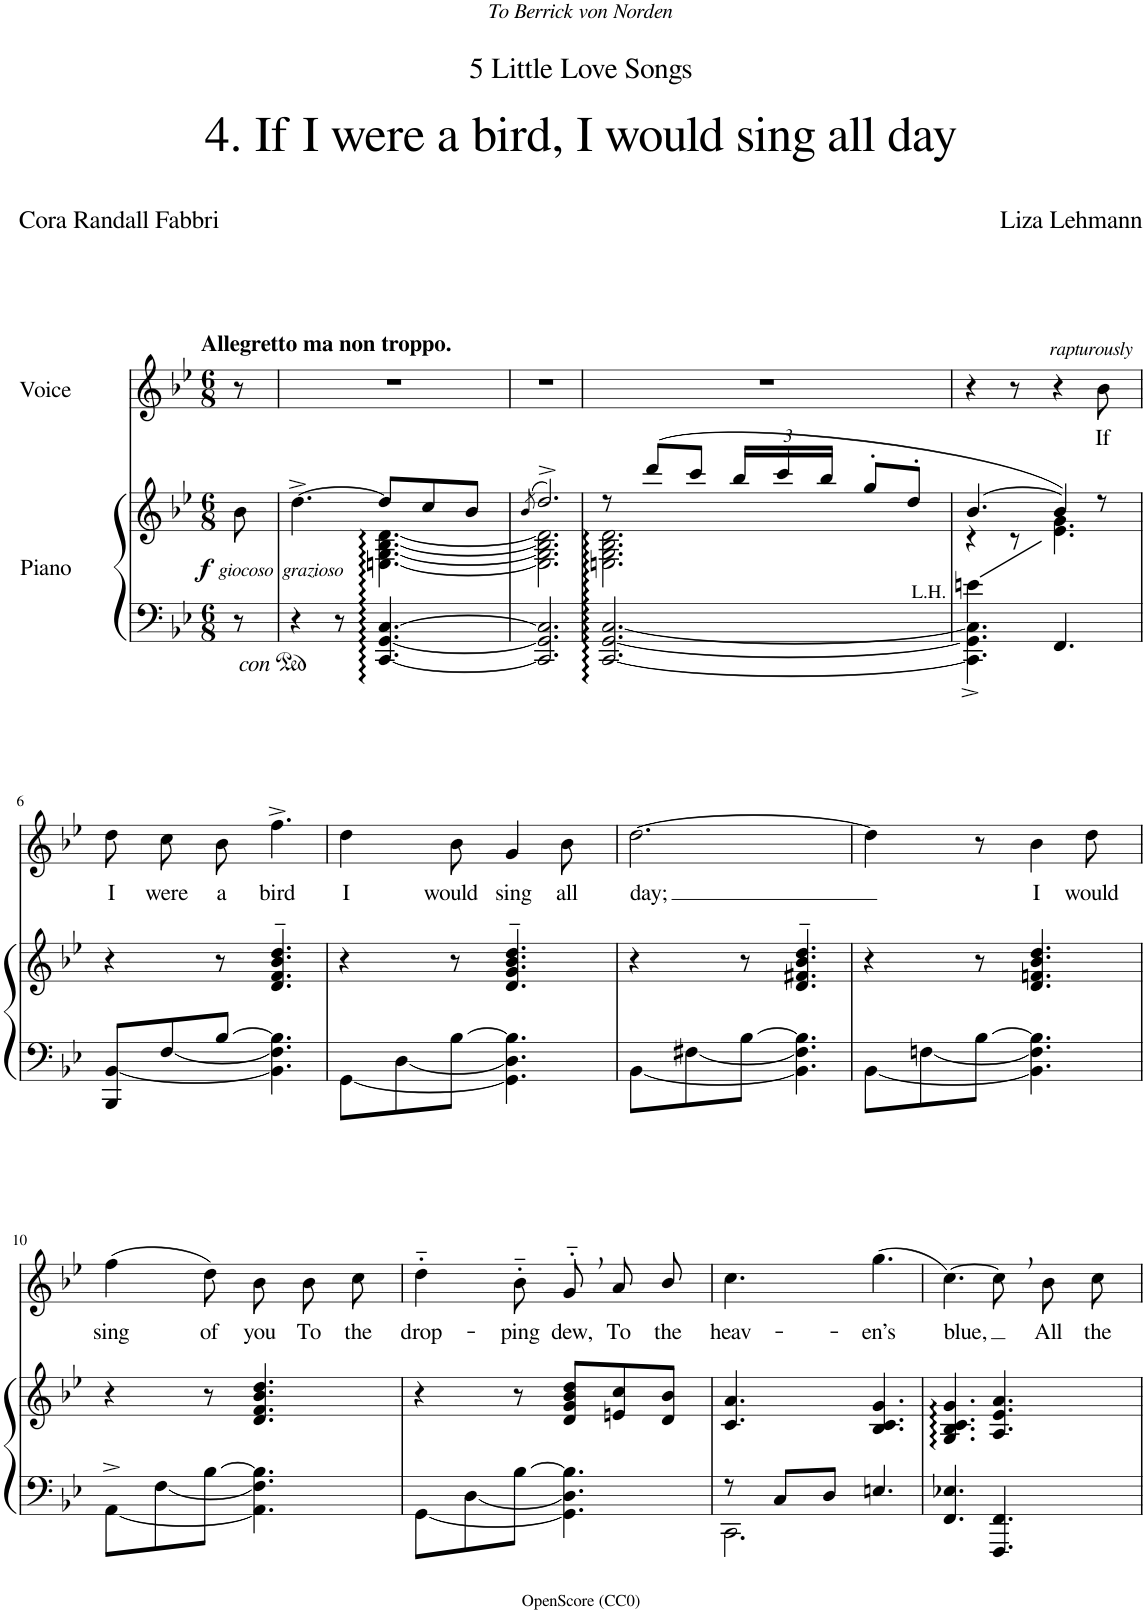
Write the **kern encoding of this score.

**kern	**kern	**dynam	**kern	**text
*part2	*part2	*part2	*part1	*part1
*staff3	*staff2	*staff2/3	*staff1	*staff1
*I"Piano	*	*	*I"Voice	*
*I'Pno	*	*	*	*
*clefF4	*clefG2	*	*clefG2	*
*k[b-e-]	*k[b-e-]	*	*k[b-e-]	*
*M6/8	*M6/8	*	*M6/8	*
=1	=1	=1	=1	=1
!	!	!	!LO:TX:a:B:t=Allegretto ma non troppo.	!
!	!	!LO:DY:b	!	!
!	!	!LO:DY:n=1:b	!	!
8r	8b-\	f other-dynamics	8r	.
=2	=2	=2	=2	=2
*	*^	*	*	*
4r	[>4.dd^\	4.ryy	.	2.r	.
8r	.	.	.	.	.
[4.CC/ [4.GG/ [4.C/	8dd;</L]	[4.En\ [4.G\ [4.B-\ [4.d\	.	.	.
.	8cc/	.	.	.	.
.	8b-/J	.	.	.	.
=3	=3	=3	=3	=3	=3
.	(8qb-/	.	.	.	.
2.CC/] 2.GG/] 2.C/]	2.dd^/)	2.E\] 2.G\] 2.B-\] 2.d\]	.	2.r	.
=4	=4	=4	=4	=4	=4
[2.CC/ [2.GG/ [<2.C/	8r	2.En\ 2.G\ 2.B-\ 2.d\	.	2.r	.
.	(8ddd/L	.	.	.	.
.	8ccc/J	.	.	.	.
*	*Xbrackettup	*	*	*	*
.	24bb-/LL	.	.	.	.
.	24ccc/	.	.	.	.
.	24bb-/JJ	.	.	.	.
.	8gg'/L	.	.	.	.
.	8dd'/J	.	.	.	.
=5	=5	=5	=5	=5	=5
*^	*	*^	*	*	*
!	!	!LO:TX:b:t=L.H.	!	!	!	!	!
4en^\	4.CC\] 4.GG\] 4.C\]	[4.b-/	4.ryy	4r	.	4r	.
2ryy	.	.	.	8r	.	8r	.
.	4.FF/	4b-/])	4.e-\ 4.g\	4.ryy	.	4r	.
!	!	!	!	!	!	!LO:TX:a:i:t=rapturously	!
!	!	!	!	!	!	!	!LO:LY:b
.	.	8r	.	.	.	8b-\	If
*v	*v	*	*	*	*	*	*
*	*v	*v	*v	*	*	*
!!LO:LB:g=z
=6	=6	=6	=6	=6
!	!	!	!	!LO:LY:b
8BBB-/ [<8BB-/L	4r	.	8dd\L	I
!	!	!	!	!LO:LY:b
[<8F/	.	.	8cc\	were
!	!	!	!	!LO:LY:b
[8B-/J	8r	.	8b-\J	a
!	!	!	!	!LO:LY:b
4.BB-\] 4.F\] 4.B-\]	4.d/~> 4.f/~> 4.b-/~> 4.dd/~>	.	4.ff^\	bird
=7	=7	=7	=7	=7
!	!	!	!	!LO:LY:b
[<8GG\L	4r	.	4dd\	I
[<8D\	.	.	.	.
!	!	!	!	!LO:LY:b
[8B-\J	8r	.	8b-\	would
!	!	!	!	!LO:LY:b
4.GG\] 4.D\] 4.B-\]	4.d/~> 4.g/~> 4.b-/~> 4.dd/~>	.	4g/	sing
!	!	!	!	!LO:LY:b
.	.	.	8b-\	all
=8	=8	=8	=8	=8
!	!	!	!	!LO:LY:b
[<8BB-\L	4r	.	[2.dd\	day;
[<8F#X\	.	.	.	.
[8B-\J	8r	.	.	.
4.BB-\] 4.F#\] 4.B-\]	4.d/~> 4.f#X/~> 4.b-/~> 4.dd/~>	.	.	.
=9	=9	=9	=9	=9
[<8BB-\L	4r	.	4dd\]	.
[<8Fn\	.	.	.	.
[8B-\J	8r	.	8r	.
!	!	!	!	!LO:LY:b
4.BB-\] 4.F\] 4.B-\]	4.d/ 4.fn/ 4.b-/ 4.dd/	.	4b-\	I
!	!	!	!	!LO:LY:b
.	.	.	8dd\	would
!!LO:LB:g=z
=10	=10	=10	=10	=10
!	!	!	!	!LO:LY:b
[<8AA^\L	4r	.	(4ff\	sing
[<8F\	.	.	.	.
!	!	!	!	!LO:LY:b
[8B-\J	8r	.	8dd\)	of
!	!	!	!	!LO:LY:b
4.AA\] 4.F\] 4.B-\]	4.d/ 4.f/ 4.b-/ 4.dd/	.	8b-\L	you
!	!	!	!	!LO:LY:b
.	.	.	8b-\	To
!	!	!	!	!LO:LY:b
.	.	.	8cc\J	the
=11	=11	=11	=11	=11
!	!	!	!	!LO:LY:b
[<8GG\L	4r	.	4dd'~\	drop-
[<8D\	.	.	.	.
!	!	!	!	!LO:LY:b
[8B-\J	8r	.	8b-'~\	-ping
!	!	!	!	!LO:LY:b
4.GG\] 4.D\] 4.B-\]	8d/ 8g/ 8b-/ 8dd/L	.	8g'>~>,/L	dew,
!	!	!	!	!LO:LY:b
.	8en/ 8cc/	.	8a/	To
!	!	!	!	!LO:LY:b
.	8d/ 8b-/J	.	8b-/J	the
=12	=12	=12	=12	=12
*^	*	*	*	*
!	!	!	!	!	!LO:LY:b
8r	2.CC\	4.c/ 4.a/	.	4.cc\	heav-
8C/L	.	.	.	.	.
8D/J	.	.	.	.	.
!	!	!	!	!	!LO:LY:b
4.En/	.	4.B-/ 4.c/ 4.g/	.	(4.gg\	-en’s
*v	*v	*	*	*	*
=13	=13	=13	=13	=13
!	!	!	!	!LO:LY:b
4.FF/ 4.E-X/	4.G/ 4.B-/ 4.c/ 4.g/	.	[4.cc\)	blue,
4.FFF/ 4.FF/	4.A/ 4.e-/ 4.a/	.	8cc,\L]	.
!	!	!	!	!LO:LY:b
.	.	.	8b-\	All
!	!	!	!	!LO:LY:b
.	.	.	8cc\J	the
=	=	=	=	=
*-	*-	*-	*-	*-
